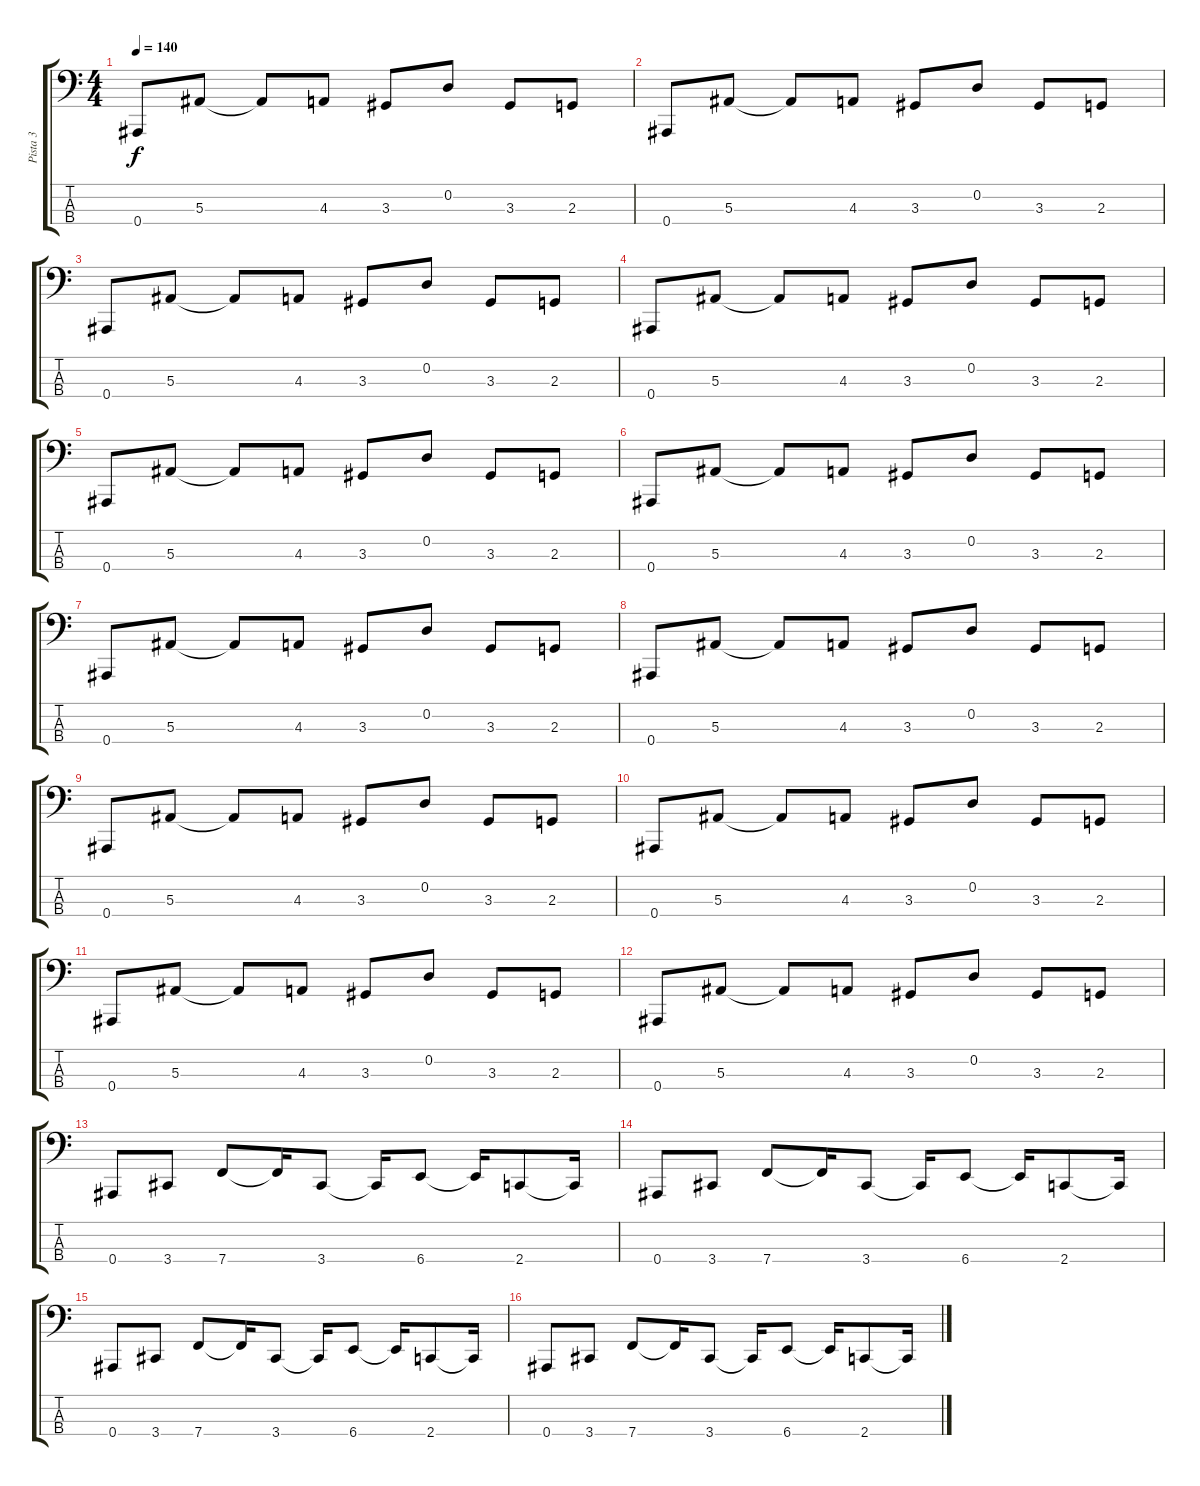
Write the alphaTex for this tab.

\track ("Pista 3" "Pista 3") {instrument electricbassfinger}
\staff {score tabs}
\tuning (G2 D2 F1 Bb0) {hide}
\ts (4 4)
\tempo 140
\clef f4
\ks c
0.4.8{dy f} 5.3.8 5.3{t}.8 4.3.8 3.3.8 0.2.8 3.3.8 2.3.8 |
0.4.8 5.3.8 5.3{t}.8 4.3.8 3.3.8 0.2.8 3.3.8 2.3.8 |
0.4.8 5.3.8 5.3{t}.8 4.3.8 3.3.8 0.2.8 3.3.8 2.3.8 |
0.4.8 5.3.8 5.3{t}.8 4.3.8 3.3.8 0.2.8 3.3.8 2.3.8 |
0.4.8 5.3.8 5.3{t}.8 4.3.8 3.3.8 0.2.8 3.3.8 2.3.8 |
0.4.8 5.3.8 5.3{t}.8 4.3.8 3.3.8 0.2.8 3.3.8 2.3.8 |
0.4.8 5.3.8 5.3{t}.8 4.3.8 3.3.8 0.2.8 3.3.8 2.3.8 |
0.4.8 5.3.8 5.3{t}.8 4.3.8 3.3.8 0.2.8 3.3.8 2.3.8 |
0.4.8 5.3.8 5.3{t}.8 4.3.8 3.3.8 0.2.8 3.3.8 2.3.8 |
0.4.8 5.3.8 5.3{t}.8 4.3.8 3.3.8 0.2.8 3.3.8 2.3.8 |
0.4.8 5.3.8 5.3{t}.8 4.3.8 3.3.8 0.2.8 3.3.8 2.3.8 |
0.4.8 5.3.8 5.3{t}.8 4.3.8 3.3.8 0.2.8 3.3.8 2.3.8 |
0.4.8 3.4.8 7.4.8 7.4{t}.16 3.4.8 3.4{t}.16 6.4.8 6.4{t}.16 2.4.8 2.4{t}.16 |
0.4.8 3.4.8 7.4.8 7.4{t}.16 3.4.8 3.4{t}.16 6.4.8 6.4{t}.16 2.4.8 2.4{t}.16 |
0.4.8 3.4.8 7.4.8 7.4{t}.16 3.4.8 3.4{t}.16 6.4.8 6.4{t}.16 2.4.8 2.4{t}.16 |
0.4.8 3.4.8 7.4.8 7.4{t}.16 3.4.8 3.4{t}.16 6.4.8 6.4{t}.16 2.4.8 2.4{t}.16
